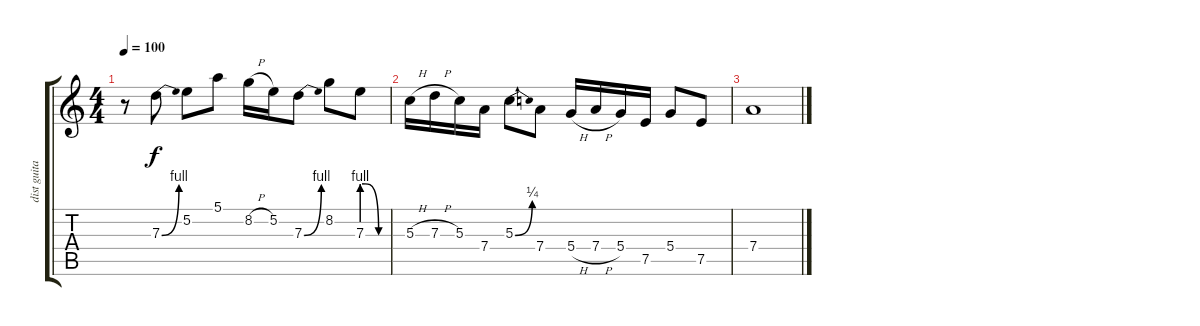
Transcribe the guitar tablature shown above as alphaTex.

\track ("dist guitar" "dist guita") {instrument distortionguitar}
\staff {score tabs}
\tuning (E4 B3 G3 D3 A2 E2) {hide}
\ts (4 4)
\tempo 100
\clef g2
\ks c
r.8{dy mp} 7.3{be (bend 0 0 60 4)}.8{dy f} 5.2.8 5.1.8 8.2{h}.16 5.2.16 7.3{be (bend 0 0 60 4)}.8 8.2.8 7.3{be (custom 0 4 7 4 40 0 60 0)}.8 |
5.3{h}.16 7.3{h}.16 5.3.16 7.4.16 5.3{be (bend 0 0 60 1)}.8 7.4.8 5.4{h}.16 7.4{h}.16 5.4.16 7.5.16 5.4.8 7.5.8 |
7.4.1
